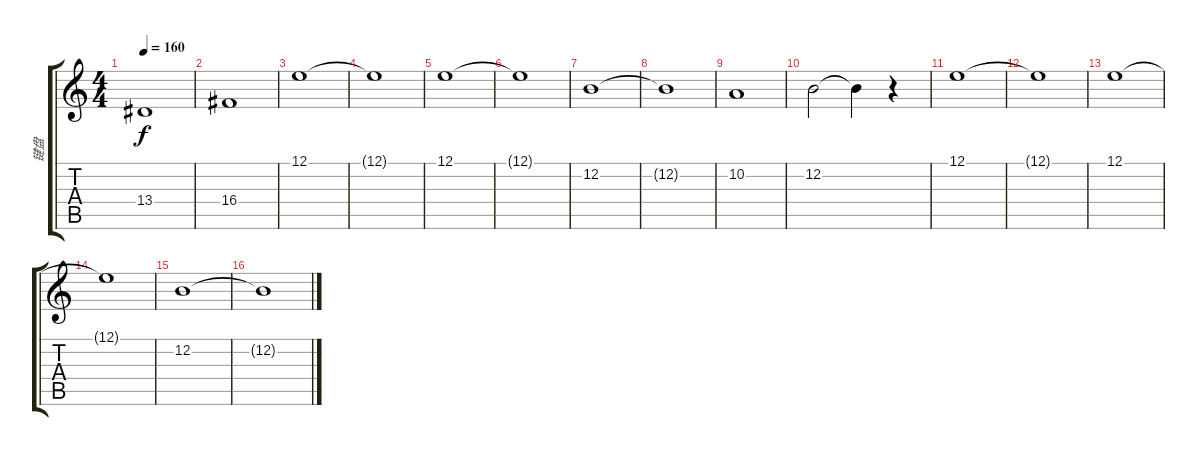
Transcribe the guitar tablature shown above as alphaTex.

\track ("键盘" "键盘") {instrument synthstrings1}
\staff {score tabs}
\tuning (E4 B3 G3 D3 A2 E2) {hide}
\ts (4 4)
\tempo 160
\clef g2
\ks c
13.4.1{dy f} |
16.4.1 |
12.1.1 |
12.1{t}.1 |
12.1.1 |
12.1{t}.1 |
12.2.1 |
12.2{t}.1 |
10.2.1 |
12.2.2 12.2{t}.4 r.4 |
12.1.1 |
12.1{t}.1 |
12.1.1 |
12.1{t}.1 |
12.2.1 |
12.2{t}.1
